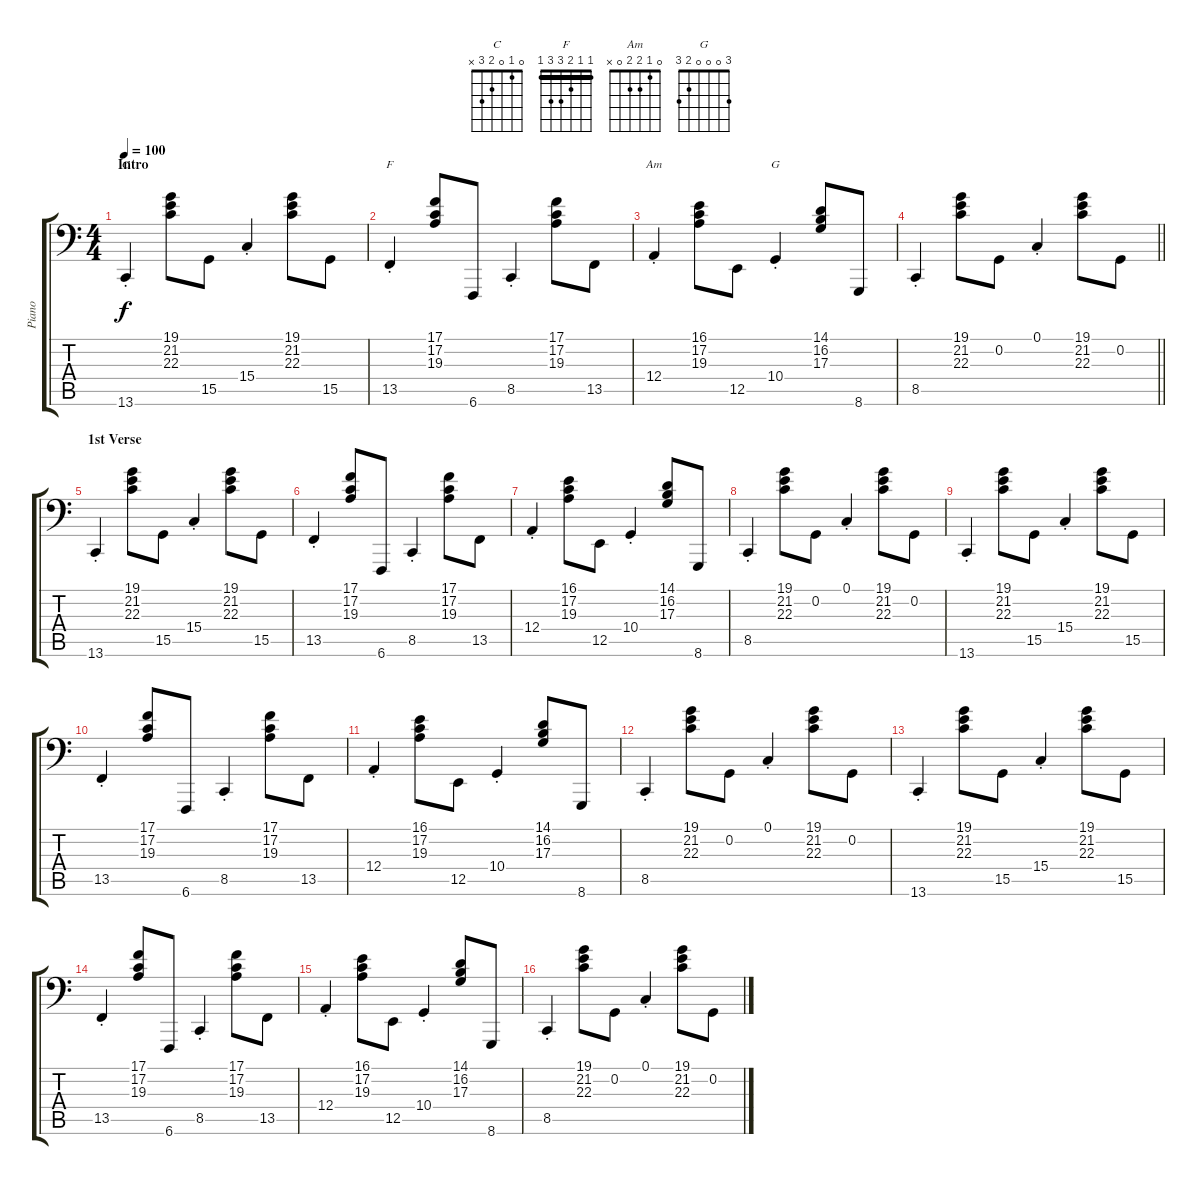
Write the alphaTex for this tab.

\track ("Piano" "Piano") {instrument acousticgrandpiano}
\staff {score tabs}
\tuning (C3 G2 D2 A1 E1 B0) {hide}
\chord ("C" 0 1 0 2 3 x)
\chord ("F" 1 1 2 3 3 1) {barre 1}
\chord ("Am" 0 1 2 2 0 x)
\chord ("G" 3 0 0 0 2 3)
\ts (4 4)
\section ("" "Intro")
\tempo 100
\clef f4
\ks c
13.6{st}.4{ch "C" dy f instrument acousticgrandpiano} (19.1 21.2 22.3).8 15.5.8 15.4{st}.4 (19.1 21.2 22.3).8 15.5.8 |
13.5{st}.4{ch "F"} (17.1 17.2 19.3).8 6.6.8 8.5{st}.4 (17.1 17.2 19.3).8 13.5.8 |
12.4{st}.4{ch "Am"} (16.1 17.2 19.3).8 12.5.8 10.4{st}.4{ch "G"} (14.1 16.2 17.3).8 8.6.8 |
\barLineRight lightlight
8.5{st}.4 (19.1 21.2 22.3).8 0.2.8 0.1{st}.4 (19.1 21.2 22.3).8 0.2.8 |
\section ("" "1st Verse")
13.6{st}.4 (19.1 21.2 22.3).8 15.5.8 15.4{st}.4 (19.1 21.2 22.3).8 15.5.8 |
13.5{st}.4 (17.1 17.2 19.3).8 6.6.8 8.5{st}.4 (17.1 17.2 19.3).8 13.5.8 |
12.4{st}.4 (16.1 17.2 19.3).8 12.5.8 10.4{st}.4 (14.1 16.2 17.3).8 8.6.8 |
8.5{st}.4 (19.1 21.2 22.3).8 0.2.8 0.1{st}.4 (19.1 21.2 22.3).8 0.2.8 |
13.6{st}.4 (19.1 21.2 22.3).8 15.5.8 15.4{st}.4 (19.1 21.2 22.3).8 15.5.8 |
13.5{st}.4 (17.1 17.2 19.3).8 6.6.8 8.5{st}.4 (17.1 17.2 19.3).8 13.5.8 |
12.4{st}.4 (16.1 17.2 19.3).8 12.5.8 10.4{st}.4 (14.1 16.2 17.3).8 8.6.8 |
8.5{st}.4 (19.1 21.2 22.3).8 0.2.8 0.1{st}.4 (19.1 21.2 22.3).8 0.2.8 |
13.6{st}.4 (19.1 21.2 22.3).8 15.5.8 15.4{st}.4 (19.1 21.2 22.3).8 15.5.8 |
13.5{st}.4 (17.1 17.2 19.3).8 6.6.8 8.5{st}.4 (17.1 17.2 19.3).8 13.5.8 |
12.4{st}.4 (16.1 17.2 19.3).8 12.5.8 10.4{st}.4 (14.1 16.2 17.3).8 8.6.8 |
8.5{st}.4 (19.1 21.2 22.3).8 0.2.8 0.1{st}.4 (19.1 21.2 22.3).8 0.2.8
